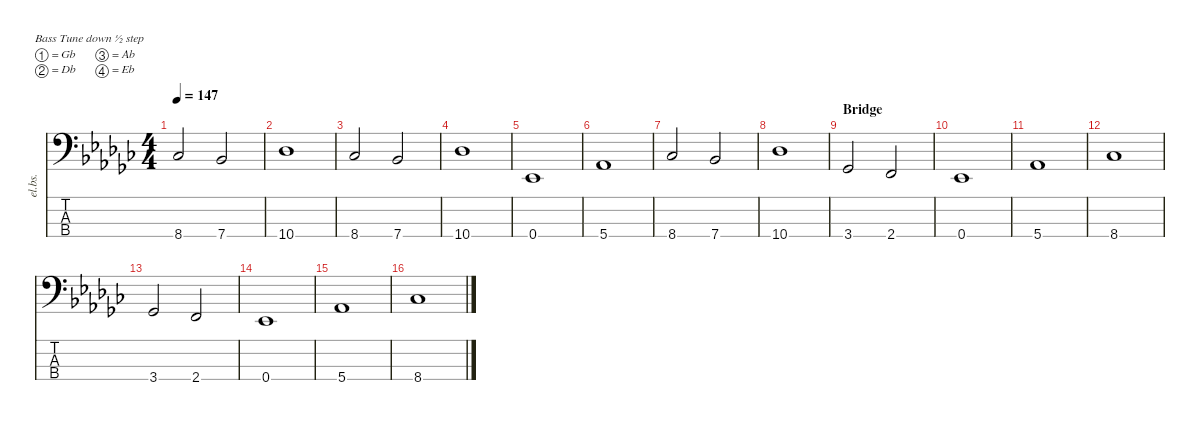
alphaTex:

\defaultSystemsLayout 8
\hideDynamics
\bracketExtendMode nobrackets
\otherSystemsTrackNameOrientation horizontal
\track ("Bass" "el.bs.") {instrument electricbassfinger}
\staff {score tabs}
\tuning (Gb2 Db2 Ab1 Eb1)
\ts (4 4)
\tempo 147
\clef f4
\ks ebminor
8.4{acc b}.2{dy f beam Up} 7.4{acc b}.2{beam Up} |
10.4{acc b}.1{beam Down} |
8.4{acc b}.2{beam Up} 7.4{acc b}.2{beam Up} |
10.4{acc b}.1{beam Down} |
0.4{acc b}.1{beam Up} |
5.4{acc b}.1{beam Up} |
8.4{acc b}.2{beam Up} 7.4{acc b}.2{beam Up} |
10.4{acc b}.1{beam Down} |
\section ("" "Bridge")
3.4{acc b}.2{beam Up} 2.4{acc forcenatural}.2{beam Up} |
0.4{acc b}.1{beam Up} |
5.4{acc b}.1{beam Up} |
8.4{acc b}.1{beam Up} |
3.4{acc b}.2{beam Up} 2.4{acc forcenatural}.2{beam Up} |
0.4{acc b}.1{beam Up} |
5.4{acc b}.1{beam Up} |
8.4{acc b}.1{beam Up}
